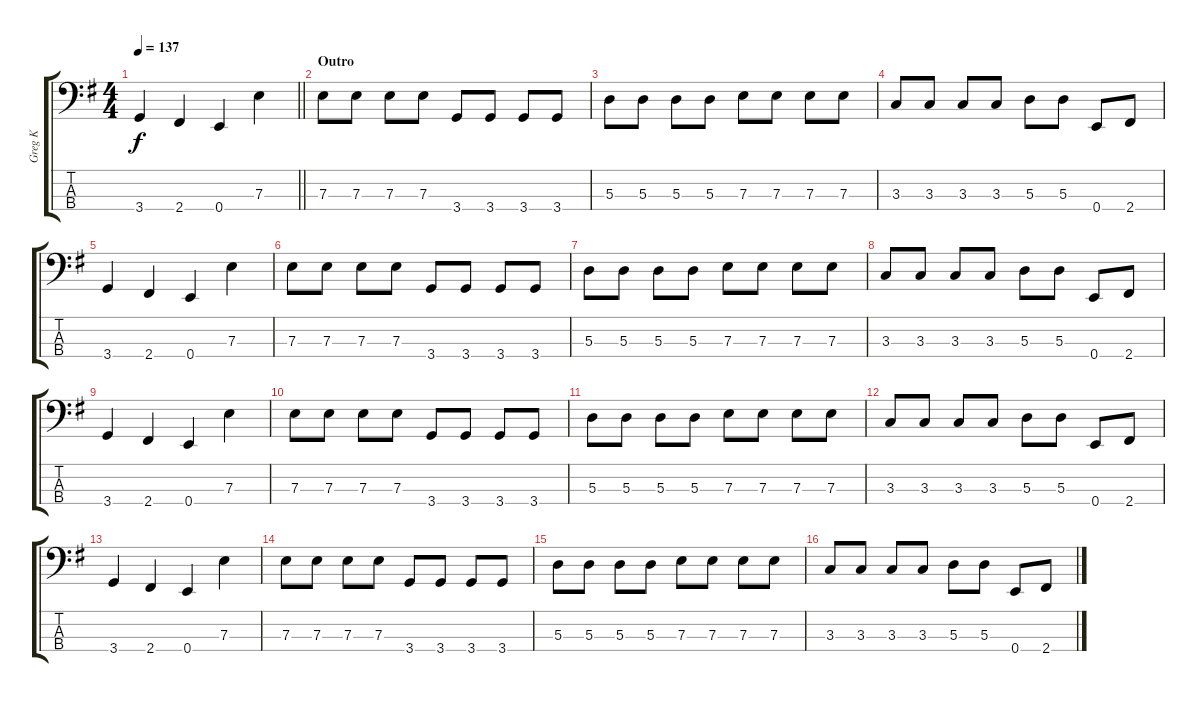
\track ("Greg K" "Greg K") {instrument electricbasspick}
\staff {score tabs}
\tuning (G2 D2 A1 E1) {hide}
\ts (4 4)
\tempo 137
\clef f4
\barLineRight lightlight
\ks eminor
3.4.4{dy f} 2.4.4 0.4.4 7.3.4 |
\section ("" "Outro")
7.3.8 7.3.8 7.3.8 7.3.8 3.4.8 3.4.8 3.4.8 3.4.8 |
5.3.8 5.3.8 5.3.8 5.3.8 7.3.8 7.3.8 7.3.8 7.3.8 |
3.3.8 3.3.8 3.3.8 3.3.8 5.3.8 5.3.8 0.4.8 2.4.8 |
3.4.4 2.4.4 0.4.4 7.3.4 |
7.3.8 7.3.8 7.3.8 7.3.8 3.4.8 3.4.8 3.4.8 3.4.8 |
5.3.8 5.3.8 5.3.8 5.3.8 7.3.8 7.3.8 7.3.8 7.3.8 |
3.3.8 3.3.8 3.3.8 3.3.8 5.3.8 5.3.8 0.4.8 2.4.8 |
3.4.4 2.4.4 0.4.4 7.3.4 |
7.3.8 7.3.8 7.3.8 7.3.8 3.4.8 3.4.8 3.4.8 3.4.8 |
5.3.8 5.3.8 5.3.8 5.3.8 7.3.8 7.3.8 7.3.8 7.3.8 |
3.3.8 3.3.8 3.3.8 3.3.8 5.3.8 5.3.8 0.4.8 2.4.8 |
3.4.4 2.4.4 0.4.4 7.3.4 |
7.3.8 7.3.8 7.3.8 7.3.8 3.4.8 3.4.8 3.4.8 3.4.8 |
5.3.8 5.3.8 5.3.8 5.3.8 7.3.8 7.3.8 7.3.8 7.3.8 |
3.3.8 3.3.8 3.3.8 3.3.8 5.3.8 5.3.8 0.4.8 2.4.8
